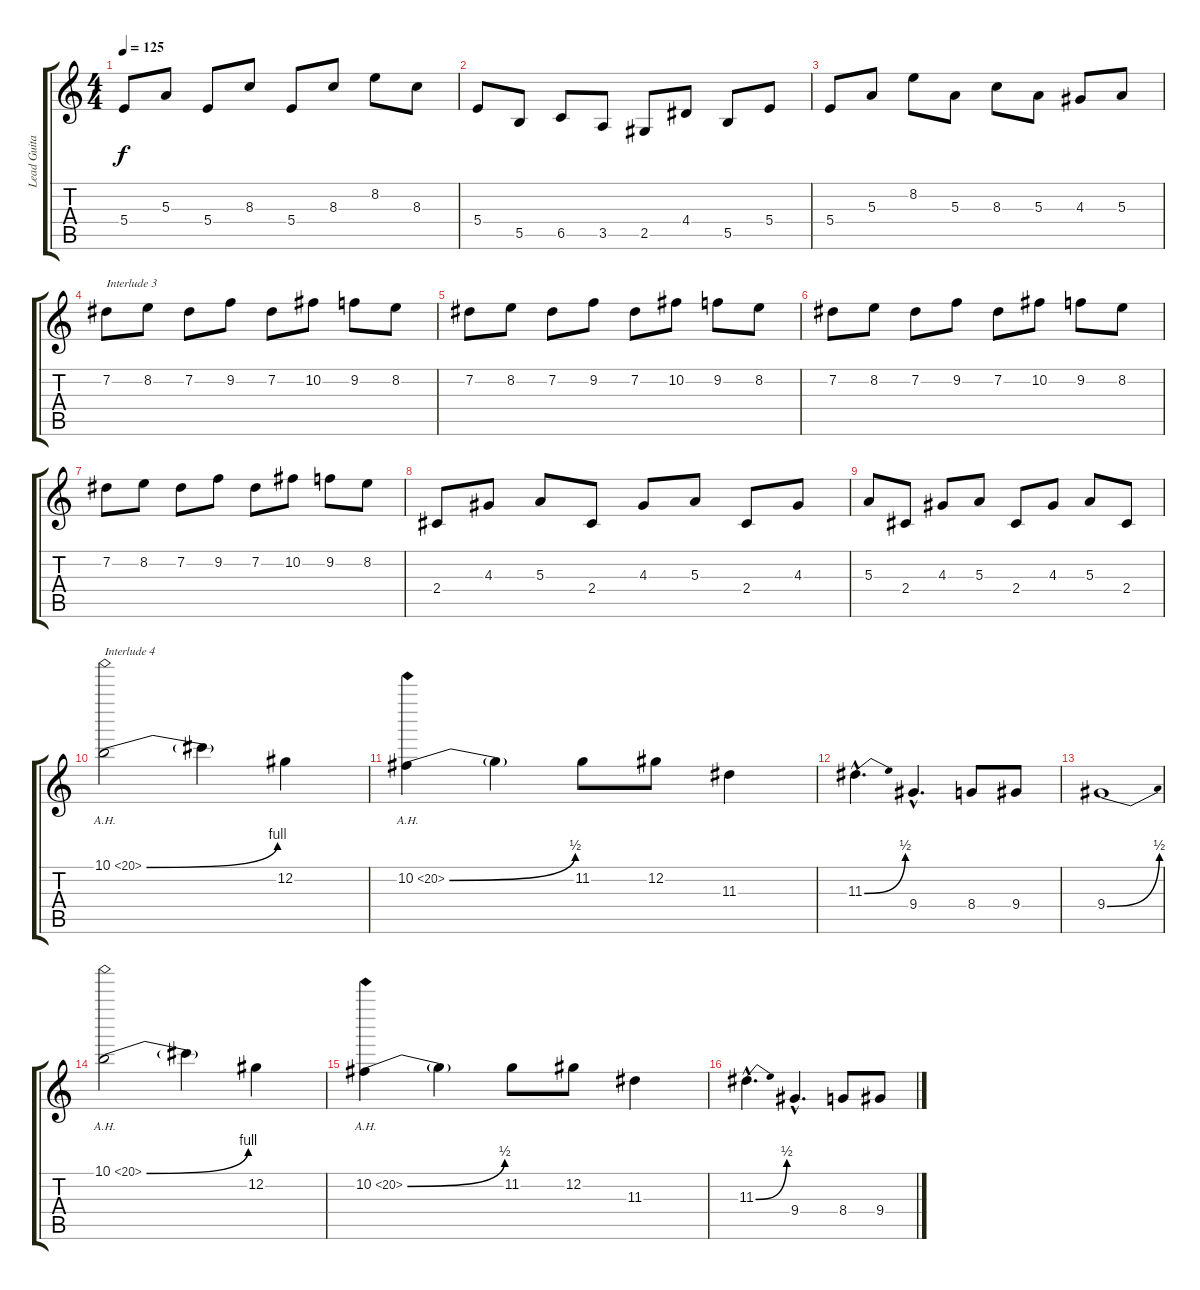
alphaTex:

\track ("Lead Guitar" "Lead Guita") {instrument distortionguitar}
\staff {score tabs}
\tuning (Db4 Ab3 E3 B2 Gb2 Db2) {hide}
\ts (4 4)
\tempo 125
\clef g2
\ks c
5.4.8{dy f} 5.3.8 5.4.8 8.3.8 5.4.8 8.3.8 8.2.8 8.3.8 |
5.4.8 5.5.8 6.5.8 3.5.8 2.5.8 4.4.8 5.5.8 5.4.8 |
5.4.8 5.3.8 8.2.8 5.3.8 8.3.8 5.3.8 4.3.8 5.3.8 |
7.2.8{txt "Interlude 3"} 8.2.8 7.2.8 9.2.8 7.2.8 10.2.8 9.2.8 8.2.8 |
7.2.8 8.2.8 7.2.8 9.2.8 7.2.8 10.2.8 9.2.8 8.2.8 |
7.2.8 8.2.8 7.2.8 9.2.8 7.2.8 10.2.8 9.2.8 8.2.8 |
7.2.8 8.2.8 7.2.8 9.2.8 7.2.8 10.2.8 9.2.8 8.2.8 |
2.4.8 4.3.8 5.3.8 2.4.8 4.3.8 5.3.8 2.4.8 4.3.8 |
5.3.8 2.4.8 4.3.8 5.3.8 2.4.8 4.3.8 5.3.8 2.4.8 |
10.1{be (bend 0 0 60 4) ah 10}.2{txt "Interlude 4"} 10.1{t}.4 12.2.4 |
10.2{be (bend 0 0 60 2) ah 10}.4 10.2{t}.4 11.2.8 12.2.8 11.3.4 |
11.3{be (bend 0 0 60 2) hac}.4{d} 9.4{hac}.4{d} 8.4.8 9.4.8 |
9.4{be (bend 0 0 60 2)}.1 |
10.1{be (bend 0 0 60 4) ah 10}.2 10.1{t}.4 12.2.4 |
10.2{be (bend 0 0 60 2) ah 10}.4 10.2{t}.4 11.2.8 12.2.8 11.3.4 |
11.3{be (bend 0 0 60 2) hac}.4{d} 9.4{hac}.4{d} 8.4.8 9.4.8
